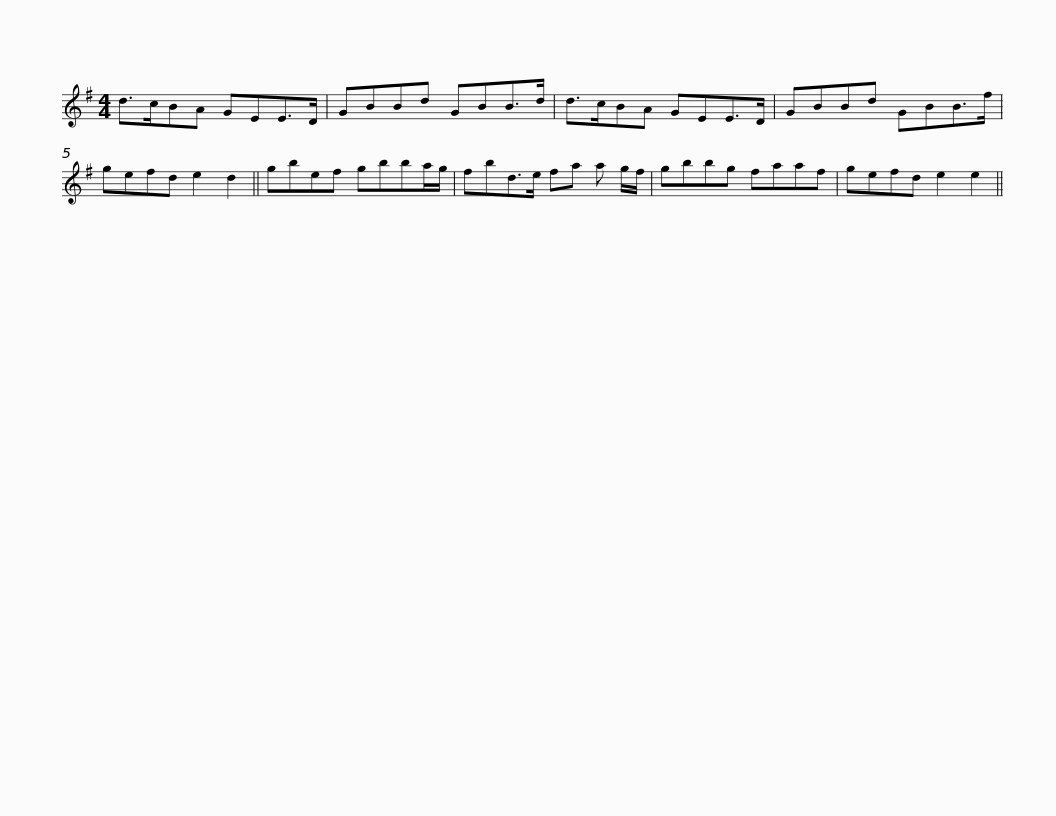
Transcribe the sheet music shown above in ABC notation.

X:1
L:1/8
M:4/4
I:linebreak $
K:G
V:1 treble
V:1
 d>cBA GEE>D | GBBd GBB>d | d>cBA GEE>D | GBBd GBB>f | gefd e2 d2 ||$ %5
 gbef gbba/g/ | fbd>e fa a g/f/ | gbbg faaf | gefd e2 e2 || %9
